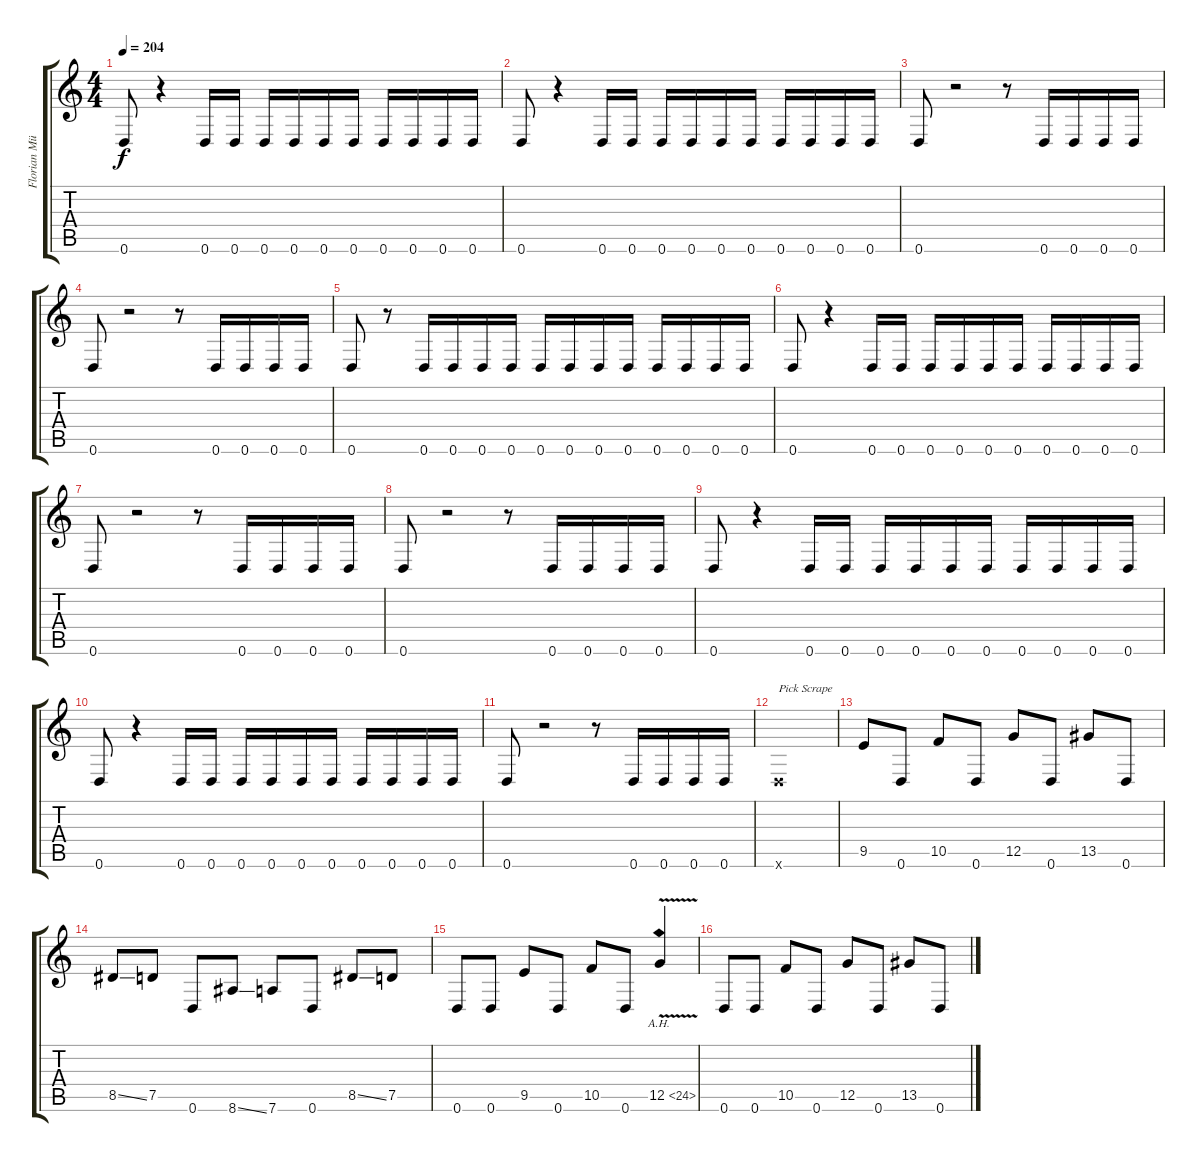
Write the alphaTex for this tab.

\track ("Florian Müller" "Florian Mü") {instrument distortionguitar}
\staff {score tabs}
\tuning (D4 A3 F3 C3 G2 D2) {hide}
\ts (4 4)
\tempo 204
\clef g2
\ks c
0.6.8{dy f instrument distortionguitar} r.4 0.6.16 0.6.16 0.6.16 0.6.16 0.6.16 0.6.16 0.6.16 0.6.16 0.6.16 0.6.16 |
0.6.8 r.4 0.6.16 0.6.16 0.6.16 0.6.16 0.6.16 0.6.16 0.6.16 0.6.16 0.6.16 0.6.16 |
0.6.8 r.2 r.8 0.6.16 0.6.16 0.6.16 0.6.16 |
0.6.8 r.2 r.8 0.6.16 0.6.16 0.6.16 0.6.16 |
0.6.8 r.8 0.6.16 0.6.16 0.6.16 0.6.16 0.6.16 0.6.16 0.6.16 0.6.16 0.6.16 0.6.16 0.6.16 0.6.16 |
0.6.8 r.4 0.6.16 0.6.16 0.6.16 0.6.16 0.6.16 0.6.16 0.6.16 0.6.16 0.6.16 0.6.16 |
0.6.8 r.2 r.8 0.6.16 0.6.16 0.6.16 0.6.16 |
0.6.8 r.2 r.8 0.6.16 0.6.16 0.6.16 0.6.16 |
0.6.8 r.4 0.6.16 0.6.16 0.6.16 0.6.16 0.6.16 0.6.16 0.6.16 0.6.16 0.6.16 0.6.16 |
0.6.8 r.4 0.6.16 0.6.16 0.6.16 0.6.16 0.6.16 0.6.16 0.6.16 0.6.16 0.6.16 0.6.16 |
0.6.8 r.2 r.8 0.6.16 0.6.16 0.6.16 0.6.16 |
0.6{x}.1{txt "Pick Scrape"} |
9.5.8 0.6.8 10.5.8 0.6.8 12.5.8 0.6.8 13.5.8 0.6.8 |
8.5{ss}.8 7.5.8 0.6.8 8.6{ss}.8 7.6.8 0.6.8 8.5{ss}.8 7.5.8 |
0.6.8 0.6.8 9.5.8 0.6.8 10.5.8 0.6.8 12.5{ah 12 v}.4 |
0.6.8 0.6.8 10.5.8 0.6.8 12.5.8 0.6.8 13.5.8 0.6.8
